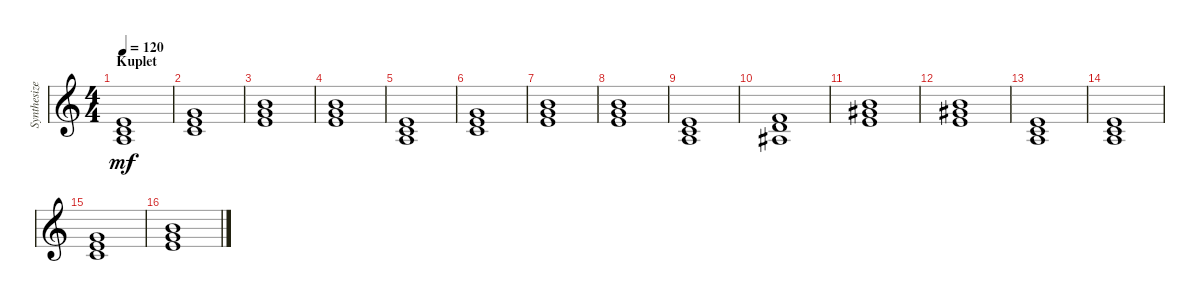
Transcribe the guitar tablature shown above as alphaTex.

\track ("Synthesizer (Staff 1)" "Synthesize") {instrument fx1rain}
\staff {score}
\tuning (E4 B3 G3 D3 A2 E2 B1) {hide}
\ts (4 4)
\section ("" "Kuplet")
\tempo 120
\clef g2
\ks c
(0.1 1.2 2.3).1{dy mf} |
(0.1 1.2 12.3).1 |
(0.1 8.2 16.3).1 |
(0.1 8.2 16.3).1 |
(0.1 1.2 2.3).1 |
(0.1 1.2 12.3).1 |
(0.1 8.2 16.3).1 |
(0.1 8.2 16.3).1 |
(0.1 1.2 2.3).1 |
(1.1 3.2 3.3).1 |
(0.1 9.2 16.3).1 |
(0.1 9.2 16.3).1 |
(0.1 1.2 2.3).1 |
(0.1 1.2 2.3).1 |
(0.1 1.2 12.3).1 |
(0.1 8.2 16.3).1
